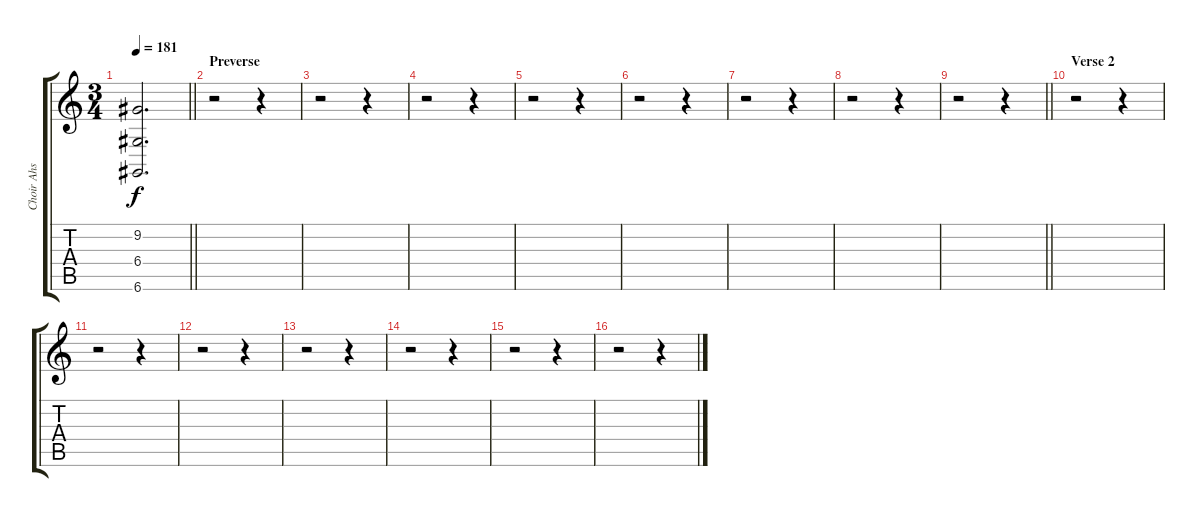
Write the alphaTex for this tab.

\track ("Choir Ahs" "Choir Ahs") {instrument choiraahs}
\staff {score tabs}
\tuning (E4 B3 G3 D3 A2 D2) {hide}
\ts (3 4)
\tempo 181
\clef g2
\barLineRight lightlight
\ks c
(9.2{t} 6.4{t} 6.6{t}).2{d dy f} |
\section ("" "Preverse")
r.2 r.4 |
r.2 r.4 |
r.2 r.4 |
r.2 r.4 |
r.2 r.4 |
r.2 r.4 |
r.2 r.4 |
\barLineRight lightlight
r.2 r.4 |
\section ("" "Verse 2")
r.2 r.4 |
r.2 r.4 |
r.2 r.4 |
r.2 r.4 |
r.2 r.4 |
r.2 r.4 |
r.2 r.4
